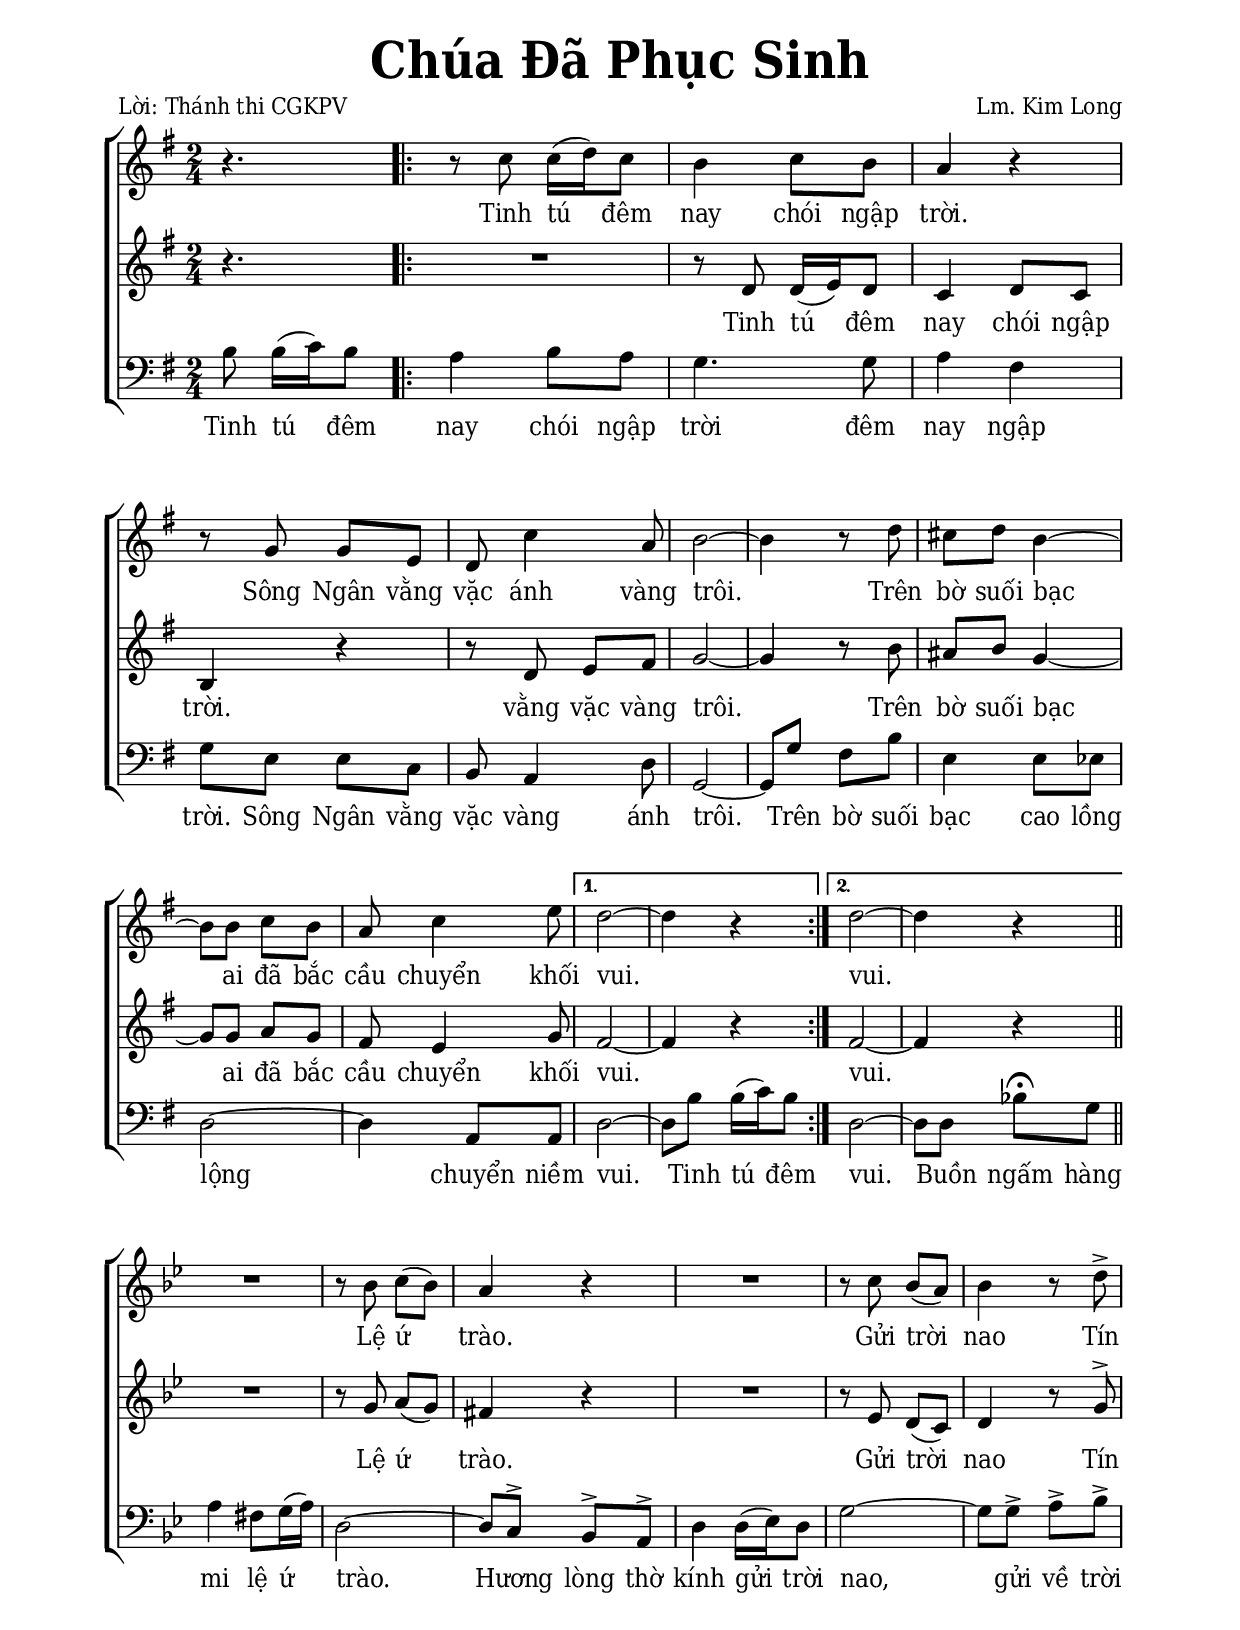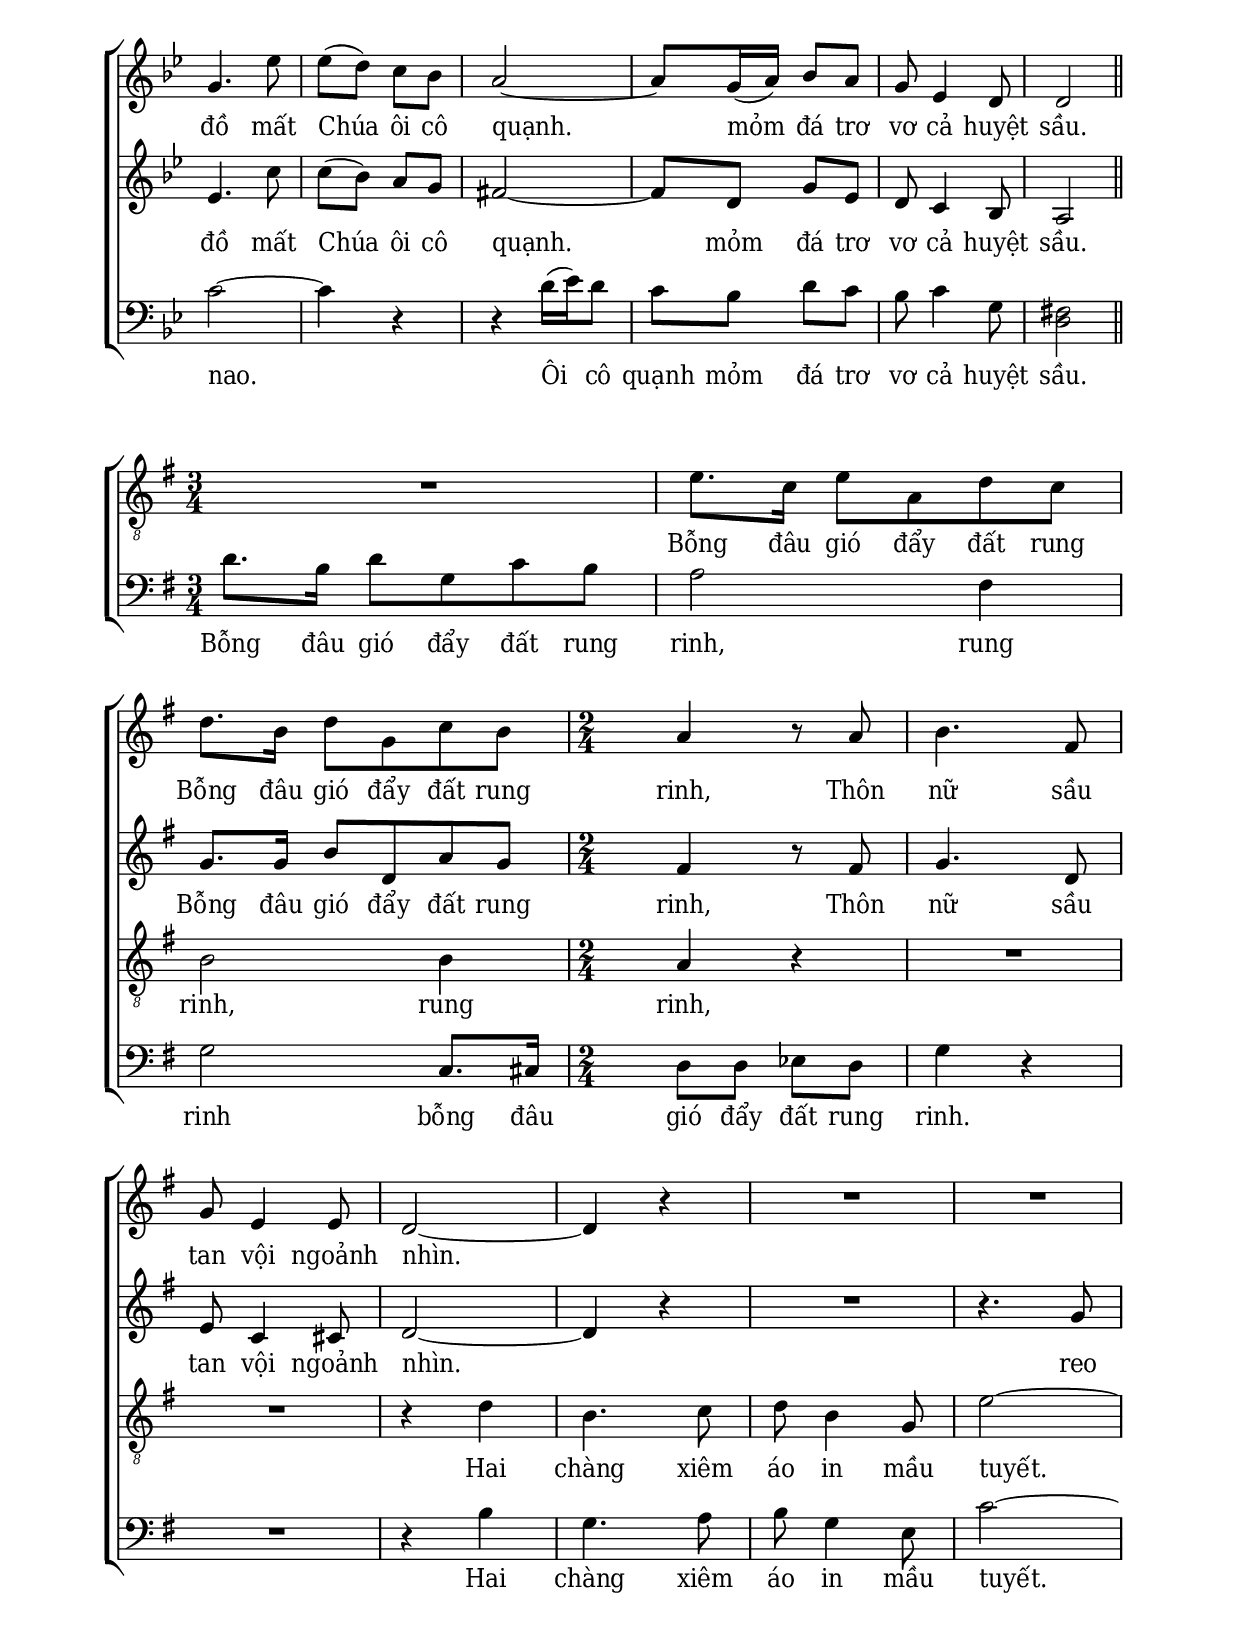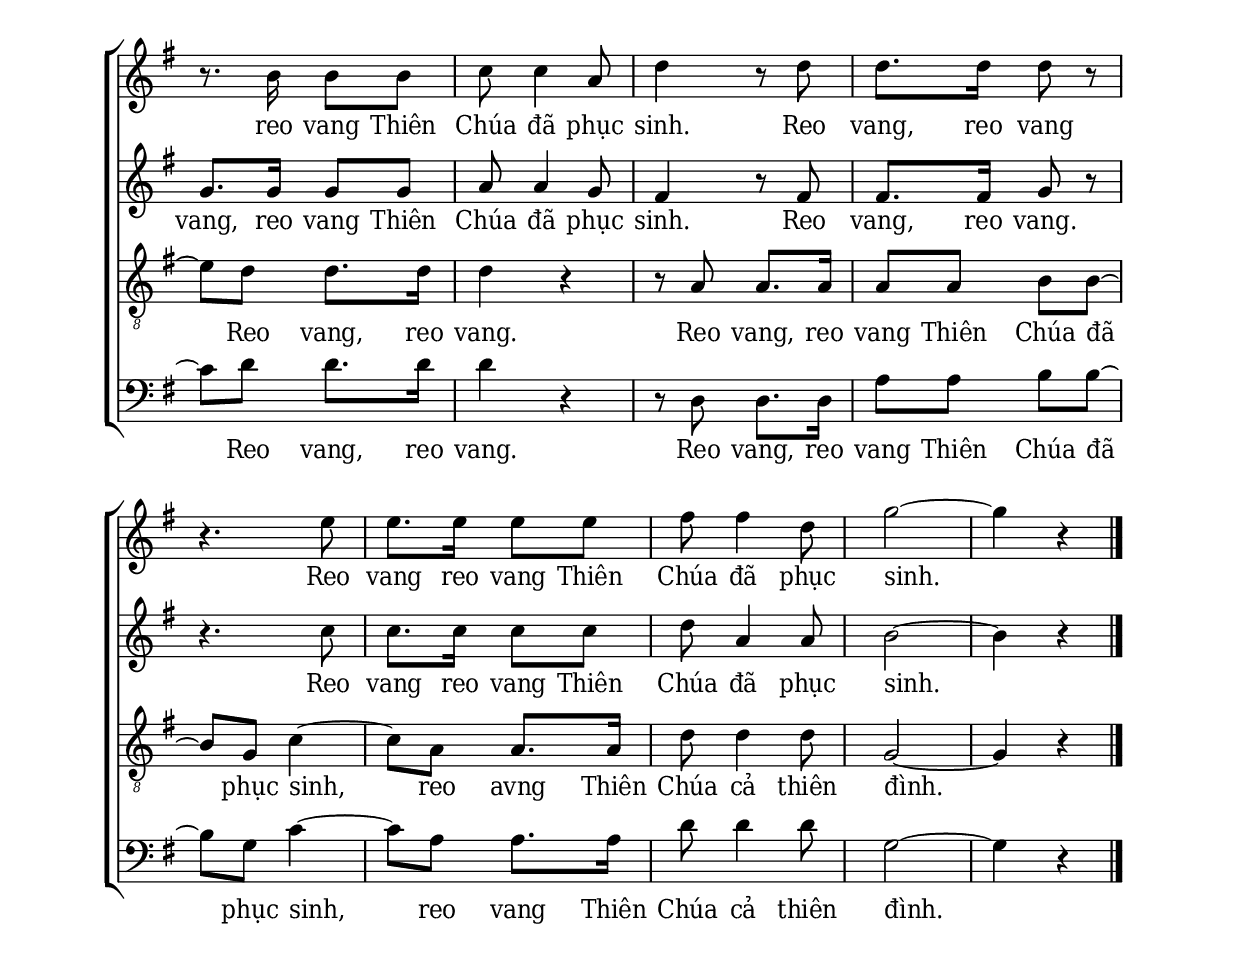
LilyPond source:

% Cài đặt chung
\version "2.22.1"
\include "english.ly"

\header {
  title = \markup { \fontsize #3 "Chúa Đã Phục Sinh" }
  poet = "Lời: Thánh thi CGKPV"
  composer = "Lm. Kim Long"
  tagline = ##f
}

% Nhạc
nhacDiepKhucSop = \relative c'' {
  \set Staff.printKeyCancellation = ##f
\set Staff.explicitKeySignatureVisibility = #end-of-line-invisible
  \key g \major \time 2/4
  \partial 4. r4.
  \repeat volta 2 {
    r8 c c16 (d) c8 |
    b4 c8 b |
    a4 r |
    r8 g g e |
    d c'4 a8 |
    b2 ~ |
    b4 r8 d |
    cs8 d b4 ~ |
    b8 b c b |
    a c4 e8
  }
  \alternative {
    {
      d2 ~ |
      d4 r
    }
    {
      d2 ~ |
      
      d4 r \bar "||"
    }
  }
  \key bf \major
  R2
  r8 bf c (bf) |
  a4 r |
  R2
  r8 c bf (a) |
  bf4 r8 d ^> |
  g,4. ef'8 |
  ef (d) c bf |
  a2 ~ |
  a8 g16 (a) bf8 a |
  g ef4 d8 |
  d2 \bar "||"
}

nhacDiepKhucAlto = \relative c' {
  \set Staff.printKeyCancellation = ##f
\set Staff.explicitKeySignatureVisibility = #end-of-line-invisible
  \key g \major \time 2/4
  r4. |
  R2
  r8 d d16 (e) d8 |
  c4 d8 c |
  b4 r |
  r8 d e fs |
  g2 ~ |
  g4 r8 b |
  as b g4 ~ |
  g8 g a g |
  fs e4 g8 |
  fs2 ~ |
  fs4 r |
  fs2 ~ |
  
  fs4 r |

  \key bf \major
  R2
  r8 g a (g) |
  fs4 r |
  R2
  r8 ef d (c) |
  d4 r8 g ^> |
  ef4. c'8 |
  c (bf) a g |
  fs2 ~ |
  fs8 d g ef |
  d c4 bf8 |
  a2
}

nhacDiepKhucBas = \relative c' {
  \set Staff.printKeyCancellation = ##f
\set Staff.explicitKeySignatureVisibility = #end-of-line-invisible
  \key g \major \time 2/4
  b8 b16 (c) b8 |
  a4 b8 a |
  g4. g8 |
  a4 fs |
  g8 e e c |
  b a4 d8 |
  g,2 ~ |
  g8 g' fs b |
  e,4 e8 ef |
  d2 ~ |
  d4 a8 a |
  d2 ~ |
  d8 b' b16 (c) b8 |
  d,2 ~ |
  
  d8 d bf' \fermata g |
  
  \key bf \major
  a4 fs8 g16 (a) |
  d,2 ~ |
  d8 c ^> bf ^> a ^> |
  d4 d16 (ef) d8 |
  g2 ~ |
  g8 g ^> a ^> bf ^> |
  c2 ~ |
  c4 r |
  r d16 (ef) d8 |
  c bf d c |
  bf c4 g8 |
  <fs d>2
}

nhacPhienKhucSop = \relative c' {
  \key g \major \time 3/4
  R2.*2
  d'8. b16 d8 g, c b |
  
  \time 2/4
  a4 r8 a8 |
  b4. fs8 |
  g e4 e8 |
  d2 ~ |
  d4 r |
  R2*2
  r8. b'16 b8 b |
  c c4 a8 |
  d4 r8 d |
  d8. d16 d8 r |
  r4. e8 |
  e8. e16 e8 e |
  fs fs4 d8 |
  g2 ~ |
  g4 r \bar "|."
}

nhacPhienKhucAlto = \relative c'' {
  \key g \major \time 3/4
  R2.*2
  g8. g16 b8 d, a' g |
  
  \time 2/4
  fs4 r8 fs |
  g4. d8 |
  e c4 cs8 |
  d2 ~ |
  d4 r |
  R2
  r4. g8 |
  g8. g16 g8 g |
  a a4 g8 |
  fs4 r8 fs |
  fs8. fs16 g8 r |
  r4. c8 |
  c8. c16 c8 c |
  d a4 a8 |
  b2 ~ |
  b4 r
}

nhacPhienKhucTenor = \relative c' {
  \key g \major \time 3/4
  R2.
  e8. c16 e8 a, d c |
  b2 b4 |
  
  \time 2/4
  a r |
  R2*2
  r4 d |
  b4. c8 |
  d b4 g8 |
  e'2 ~ |
  e8 d d8. d16 |
  d4 r |
  r8 a a8. a16 |
  a8 a b b ~ |
  b g c4 ~ |
  c8 a a8. a16 |
  d8 d4 d8 |
  g,2 ~ |
  g4 r
}

nhacPhienKhucBas = \relative c' {
  \set Timing.baseMoment = #(ly:make-moment 1/4)
  \set Timing.beatStructure = #'(1 1 1)
  \key g \major \time 3/4
  d8. b16 d8 g, c b |
  a2 fs4 |
  g2 c,8. cs16 |
  
  \set Timing.beatStructure = #'(1 1)
  \time 2/4
  d8 d ef d |
  g4 r |
  R2
  r4 b |
  g4. a8 |
  b g4 e8 |
  c'2 ~ |
  c8 d d8. d16 |
  d4 r |
  r8 d, d8. d16 |
  a'8 a b b ~ |
  b g c4 ~ |
  c8 a a8. a16 |
  d8 d4 d8 |
  g,2 ~ |
  g4 r
}

% Lời
loiDiepKhucSop = \lyricmode {
  Tinh tú đêm nay chói ngập trời.
  Sông Ngân vằng vặc ánh vàng trôi.
  Trên bờ suối bạc ai đã bắc cầu chuyển khối vui.
  vui.
  Lệ ứ trào.
  Gửi trời nao
  Tín đồ mất Chúa ôi cô quạnh.
  mỏm đá trơ vơ cả huyệt sầu.
  Bỗng đâu gió đẩy đất rung rinh.
  Thôn nữ sầu tan vội ngoảnh nhìn.
  reo vang Thiên Chúa đã phục sinh.
  Reo vang, reo vang
  Reo vang, reo vang Thiên Chúa đã phục sinh.
}

loiDiepKhucAlto = \lyricmode {
  Tinh tú đêm nay chói ngập trời.
  vằng vặc vàng trôi.
  Trên bờ suối bạc ai đã bắc cầu chuyển khối vui.
  vui.
  Lệ ứ trào.
  Gửi trời nao
  Tín đồ mất Chúa ôi cô quạnh.
  mỏm đá trơ vơ cả huyệt sầu.
}

loiDiepKhucBas = \lyricmode {
  Tinh tú đêm nay chói ngập trời đêm nay ngập trời.
  Sông Ngân vằng vặc vàng ánh trôi.
  Trên bờ suối bạc cao lồng lộng chuyển niềm vui.
  Tinh tú đêm
  vui.
  Buồn ngấm hàng mi lệ ứ trào.
  Hương lòng thờ kính gửi trời nao,
  gửi về trời nao.
  Ôi cô quạnh mỏm đá trơ vơ cả huyệt sầu.
}

loiPhienKhucSop = \lyricmode {
  Bỗng đâu gió đẩy đất rung rinh,
  Thôn nữ sầu tan vội ngoảnh nhìn.
  reo vang Thiên Chúa đã phục sinh.
  Reo vang, reo vang
  Reo vang reo vang Thiên Chúa đã phục sinh.
}

loiPhienKhucAlto = \lyricmode {
  Bỗng đâu gió đẩy đất rung rinh,
  Thôn nữ sầu tan vội ngoảnh nhìn.
  reo vang, reo vang Thiên Chúa đã phục sinh.
  Reo vang, reo vang.
  Reo vang reo vang Thiên Chúa đã phục sinh.
}

loiPhienKhucTenor = \lyricmode {
  Bỗng đâu gió đẩy đất rung rinh, rung rinh,
  Hai chàng xiêm áo in mầu tuyết.
  Reo vang, reo vang.
  Reo vang, reo vang Thiên Chúa đã phục sinh,
  reo avng Thiên Chúa cả thiên đình.
}

loiPhienKhucBas = \lyricmode {
  Bỗng đâu gió đẩy đất rung rinh, rung rinh
  bỗng đâu gió đẩy đất rung rinh.
  Hai chàng xiêm áo in mầu tuyết.
  Reo vang, reo vang.
  Reo vang, reo vang Thiên Chúa đã phục sinh,
  reo vang Thiên Chúa cả thiên đình.
}

% Dàn trang
\paper {
  #(set-paper-size "a4")
  top-margin = 15\mm
  bottom-margin = 15\mm
  left-margin = 20\mm
  right-margin = 20\mm
  indent = #0
  #(define fonts
    (make-pango-font-tree
      "Deja Vu Serif Condensed"
      "Deja Vu Serif Condensed"
      "Deja Vu Serif Condensed"
      (/ 20 20)))
  print-page-number = #f
  %page-count = #3
  %ragged-bottom = ##t
}

TongNhip = {
  \set Timing.beamExceptions = #'()
  \set Timing.baseMoment = #(ly:make-moment 1/4)
}

% Đổi kích thước nốt cho bè phụ
notBePhu =
#(define-music-function (font-size music) (number? ly:music?)
   (for-some-music
     (lambda (m)
       (if (music-is-of-type? m 'rhythmic-event)
           (begin
             (set! (ly:music-property m 'tweaks)
                   (cons `(font-size . ,font-size)
                         (ly:music-property m 'tweaks)))
             #t)
           #f))
     music)
   music)

\score {
  \new ChoirStaff <<
    \new Staff <<
        \clef treble
        \new Voice = beSop {
          \TongNhip \nhacDiepKhucSop
        }
      \new Lyrics \lyricsto beSop \loiDiepKhucSop
    >>
    \new Staff <<
        \clef treble
        \new Voice = beAlto {
          \TongNhip \nhacDiepKhucAlto
        }
      \new Lyrics \lyricsto beAlto \loiDiepKhucAlto
    >>
    \new Staff <<
        \clef "bass"
        \new Voice = beBas {
          \TongNhip \nhacDiepKhucBas
        }
      \new Lyrics \lyricsto beBas \loiDiepKhucBas
    >>
  >>
  \layout {
    \override Lyrics.LyricSpace.minimum-distance = #1
    \override Score.BarNumber.break-visibility = ##(#f #f #f)
    \override Score.SpacingSpanner.uniform-stretching = ##t
  }
}

\score {
  \new ChoirStaff <<
    \new Staff <<
        \clef treble
        \new Voice = beSop {
          \nhacPhienKhucSop
        }
      \new Lyrics \lyricsto beSop \loiPhienKhucSop
    >>
    \new Staff <<
        \clef treble
        \new Voice = beAlto {
          \nhacPhienKhucAlto
        }
      \new Lyrics \lyricsto beAlto \loiPhienKhucAlto
    >>
    \new Staff <<
        \clef "violin_8"
        \new Voice = beTenor {
          \nhacPhienKhucTenor
        }
      \new Lyrics \lyricsto beTenor \loiPhienKhucTenor
    >>
    \new Staff <<
        \clef "bass"
        \new Voice = beBas {
          \nhacPhienKhucBas
        }
      \new Lyrics \lyricsto beBas \loiPhienKhucBas
    >>
  >>
  \layout {
    \override Lyrics.LyricSpace.minimum-distance = #1
    \override Score.BarNumber.break-visibility = ##(#f #f #f)
    \override Score.SpacingSpanner.uniform-stretching = ##t
    
    \context {
      \Staff \RemoveEmptyStaves
      \override VerticalAxisGroup.remove-first = ##t
    }
    
  }
}
